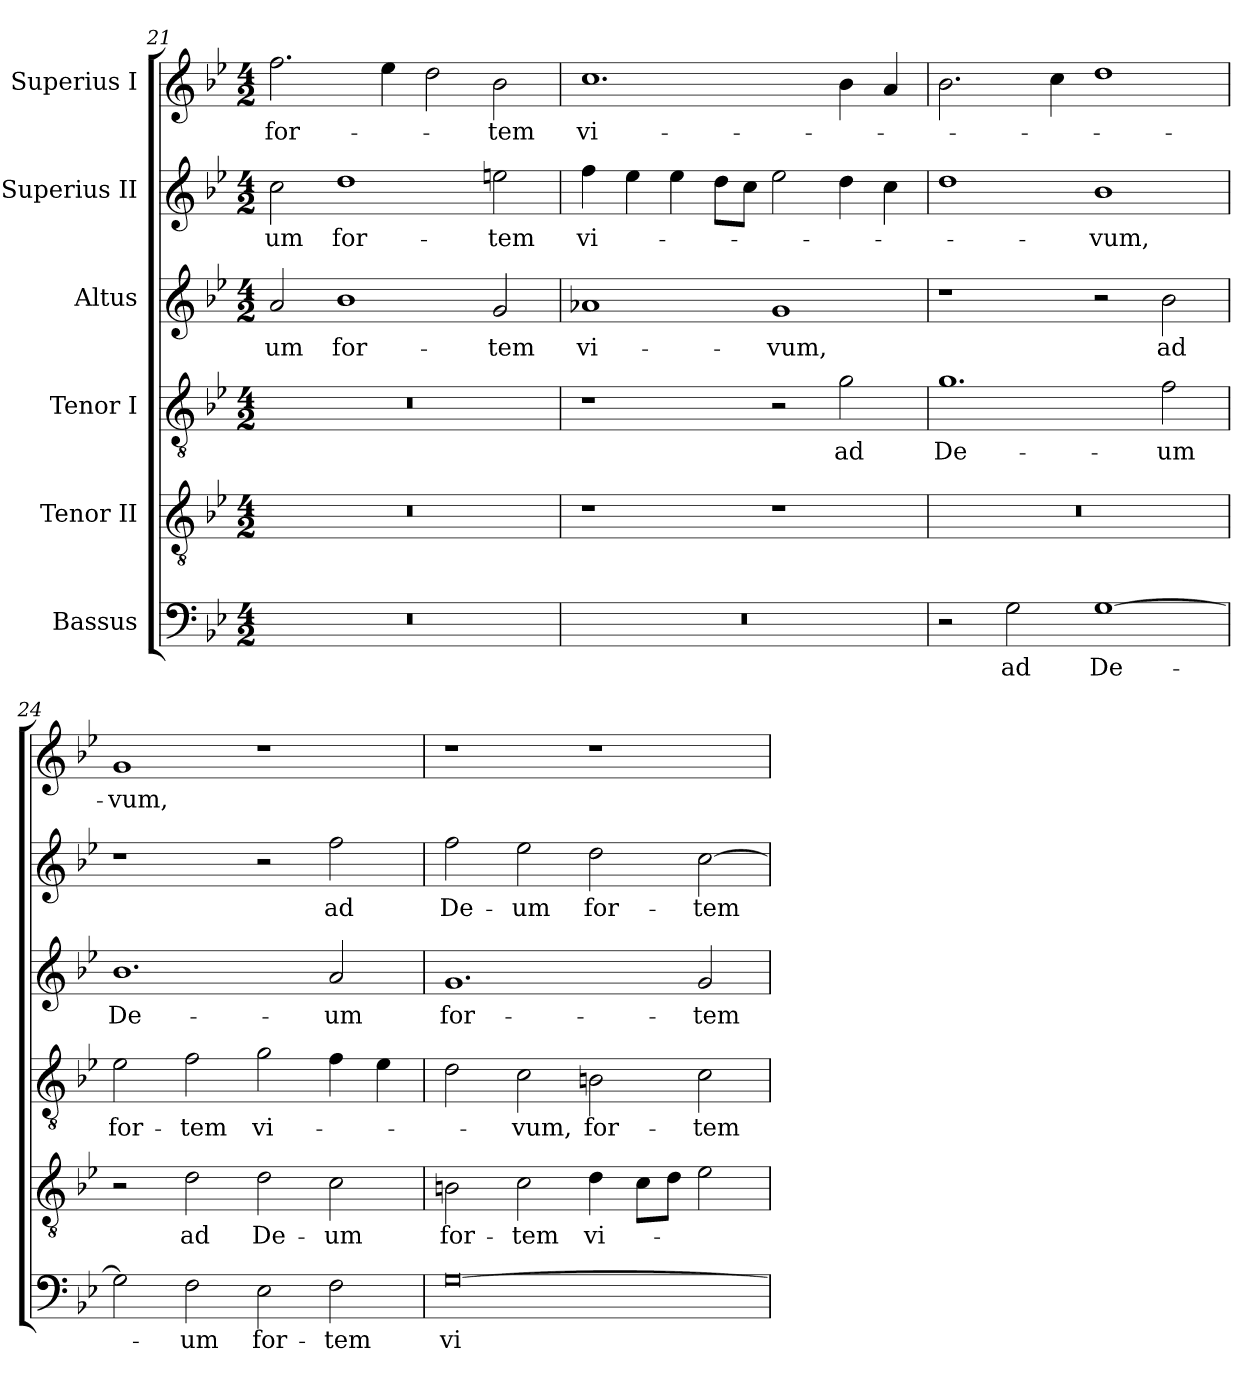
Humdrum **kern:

**kern	**text	**kern	**text	**kern	**text	**kern	**text	**kern	**text	**kern	**text
*part6	*part6	*part5	*part5	*part4	*part4	*part3	*part3	*part2	*part2	*part1	*part1
*staff6	*staff6	*staff5	*staff5	*staff4	*staff4	*staff3	*staff3	*staff2	*staff2	*staff1	*staff1
*I"Bassus	*	*I"Tenor II	*	*I"Tenor I	*	*I"Altus	*	*I"Superius II	*	*I"Superius I	*
!!LO:LB:g=z
*clefF4	*	*clefGv2	*	*clefGv2	*	*clefG2	*	*clefG2	*	*clefG2	*
*k[b-e-]	*	*k[b-e-]	*	*k[b-e-]	*	*k[b-e-]	*	*k[b-e-]	*	*k[b-e-]	*
*B-:	*	*B-:	*	*B-:	*	*B-:	*	*B-:	*	*B-:	*
*M4/2	*	*M4/2	*	*M4/2	*	*M4/2	*	*M4/2	*	*M4/2	*
=21	=21	=21	=21	=21	=21	=21	=21	=21	=21	=21	=21
!LO:N:vis=1	!	!LO:N:vis=1	!	!LO:N:vis=1	!	!	!	!	!	!	!
!	!	!	!	!	!	!	!LO:LY:b:color=#000000	!	!	!	!
!	!	!	!	!	!	!	!	!	!LO:LY:b:color=#000000	!	!
!	!	!	!	!	!	!	!	!	!	!	!LO:LY:b:color=#000000
0r	.	0r	.	0r	.	2ai/	-um	2cci\	-um	2.ffi\	for-
!	!	!	!	!	!	!	!LO:LY:b:color=#000000	!	!	!	!
!	!	!	!	!	!	!	!	!	!LO:LY:b:color=#000000	!	!
.	.	.	.	.	.	1b-i	for-	1ddi	for-	.	.
.	.	.	.	.	.	.	.	.	.	4ee-i\	.
.	.	.	.	.	.	.	.	.	.	2ddi\	.
!	!	!	!	!	!	!	!LO:LY:b:color=#000000	!	!	!	!
!	!	!	!	!	!	!	!	!	!LO:LY:b:color=#000000	!	!
!	!	!	!	!	!	!	!	!	!	!	!LO:LY:b:color=#000000
.	.	.	.	.	.	2gi/	-tem	2eeni\	-tem	2b-i\	-tem
=22	=22	=22	=22	=22	=22	=22	=22	=22	=22	=22	=22
!LO:N:vis=1	!	!	!	!	!	!	!	!	!	!	!
!	!	!	!	!	!	!	!LO:LY:b:color=#000000	!	!	!	!
!	!	!	!	!	!	!	!	!	!LO:LY:b:color=#000000	!	!
!	!	!	!	!	!	!	!	!	!	!	!LO:LY:b:color=#000000
0r	.	1r	.	1r	.	1a-Xi	vi-	4ffi\	vi-	1.cci	vi-
.	.	.	.	.	.	.	.	4ee-i\	.	.	.
.	.	.	.	.	.	.	.	4ee-i\	.	.	.
.	.	.	.	.	.	.	.	8ddi\L	.	.	.
.	.	.	.	.	.	.	.	8cci\J	.	.	.
!	!	!	!	!	!	!	!LO:LY:b:color=#000000	!	!	!	!
.	.	1r	.	2r	.	1gi	-vum,	2ee-i\	.	.	.
!	!	!	!	!	!LO:LY:b:color=#000000	!	!	!	!	!	!
.	.	.	.	2gi\	ad	.	.	4ddi\	.	4b-i\	.
.	.	.	.	.	.	.	.	4cci\	.	4ai/	.
=23	=23	=23	=23	=23	=23	=23	=23	=23	=23	=23	=23
!	!	!LO:N:vis=1	!	!	!	!	!	!	!	!	!
!	!	!	!	!	!LO:LY:b:color=#000000	!	!	!	!	!	!
2r	.	0r	.	1.gi	De-	1r	.	1ddi	.	2.b-i\	.
!	!LO:LY:b:color=#000000	!	!	!	!	!	!	!	!	!	!
2Gi\	ad	.	.	.	.	.	.	.	.	.	.
.	.	.	.	.	.	.	.	.	.	4cci\	.
!	!LO:LY:b:color=#000000	!	!	!	!	!	!	!	!	!	!
!	!	!	!	!	!	!	!	!	!LO:LY:b:color=#000000	!	!
[<1Gi	De-	.	.	.	.	2r	.	1b-i	-vum,	1ddi	.
!	!	!	!	!	!LO:LY:b:color=#000000	!	!	!	!	!	!
!	!	!	!	!	!	!	!LO:LY:b:color=#000000	!	!	!	!
.	.	.	.	2fi\	-um	2b-i\	ad	.	.	.	.
=24	=24	=24	=24	=24	=24	=24	=24	=24	=24	=24	=24
!	!	!	!	!	!LO:LY:b:color=#000000	!	!	!	!	!	!
!	!	!	!	!	!	!	!LO:LY:b:color=#000000	!	!	!	!
!	!	!	!	!	!	!	!	!	!	!	!LO:LY:b:color=#000000
2Gi\]	.	2r	.	2e-i\	for-	1.b-i	De-	1r	.	1gi	-vum,
!	!LO:LY:b:color=#000000	!	!	!	!	!	!	!	!	!	!
!	!	!	!LO:LY:b:color=#000000	!	!	!	!	!	!	!	!
!	!	!	!	!	!LO:LY:b:color=#000000	!	!	!	!	!	!
2Fi\	-um	2di\	ad	2fi\	-tem	.	.	.	.	.	.
!	!LO:LY:b:color=#000000	!	!	!	!	!	!	!	!	!	!
!	!	!	!LO:LY:b:color=#000000	!	!	!	!	!	!	!	!
!	!	!	!	!	!LO:LY:b:color=#000000	!	!	!	!	!	!
2E-i\	for-	2di\	De-	2gi\	vi-	.	.	2r	.	1r	.
!	!LO:LY:b:color=#000000	!	!	!	!	!	!	!	!	!	!
!	!	!	!LO:LY:b:color=#000000	!	!	!	!	!	!	!	!
!	!	!	!	!	!	!	!LO:LY:b:color=#000000	!	!	!	!
!	!	!	!	!	!	!	!	!	!LO:LY:b:color=#000000	!	!
2Fi\	-tem	2ci\	-um	4fi\	.	2ai/	-um	2ffi\	ad	.	.
.	.	.	.	4e-i\	.	.	.	.	.	.	.
!!LO:PB:g=z
=25	=25	=25	=25	=25	=25	=25	=25	=25	=25	=25	=25
!	!LO:LY:b:color=#000000	!	!	!	!	!	!	!	!	!	!
!	!	!	!LO:LY:b:color=#000000	!	!	!	!	!	!	!	!
!	!	!	!	!	!	!	!LO:LY:b:color=#000000	!	!	!	!
!	!	!	!	!	!	!	!	!	!LO:LY:b:color=#000000	!	!
[<0Gi	vi-	2Bni\	for-	2di\	.	1.gi	for-	2ffi\	De-	1r	.
!	!	!	!LO:LY:b:color=#000000	!	!	!	!	!	!	!	!
!	!	!	!	!	!LO:LY:b:color=#000000	!	!	!	!	!	!
!	!	!	!	!	!	!	!	!	!LO:LY:b:color=#000000	!	!
.	.	2ci\	-tem	2ci\	-vum,	.	.	2ee-i\	-um	.	.
!	!	!	!LO:LY:b:color=#000000	!	!	!	!	!	!	!	!
!	!	!	!	!	!LO:LY:b:color=#000000	!	!	!	!	!	!
!	!	!	!	!	!	!	!	!	!LO:LY:b:color=#000000	!	!
.	.	4di\	vi-	2Bni\	for-	.	.	2ddi\	for-	1r	.
.	.	8ci\L	.	.	.	.	.	.	.	.	.
.	.	8di\J	.	.	.	.	.	.	.	.	.
!	!	!	!	!	!LO:LY:b:color=#000000	!	!	!	!	!	!
!	!	!	!	!	!	!	!LO:LY:b:color=#000000	!	!	!	!
!	!	!	!	!	!	!	!	!	!LO:LY:b:color=#000000	!	!
.	.	2e-i\	.	2ci\	-tem	2gi/	-tem	[>2cci\	-tem	.	.
=	=	=	=	=	=	=	=	=	=	=	=
*-	*-	*-	*-	*-	*-	*-	*-	*-	*-	*-	*-
